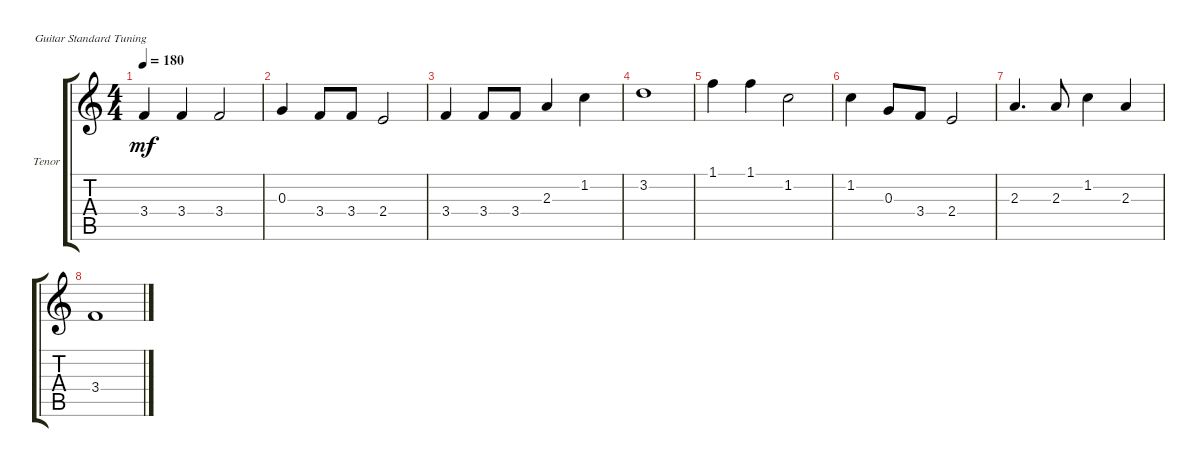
\defaultSystemsLayout 4
\bracketExtendMode groupsimilarinstruments
\firstSystemTrackNameOrientation horizontal
\otherSystemsTrackNameOrientation horizontal
\track ("Tenor" "Tenor") {instrument acousticguitarsteel}
\staff {score tabs}
\tuning (E4 B3 G3 D3 A2 E2)
\ts (4 4)
\tempo 180
\clef g2
\scale
0.487395
\ks c
3.4.4{dy mf instrument acousticguitarsteel} 3.4.4 3.4.2 |
\scale
0.256303 0.3.4 3.4.8 3.4.8 2.4.2 |
\scale
0.256303 3.4.4 3.4.8 3.4.8 2.3.4 1.2.4 |
\scale
0.333333 3.2.1 |
\scale
0.333333 1.1.4 1.1.4 1.2.2 |
\scale
0.333333 1.2.4 0.3.8 3.4.8 2.4.2 |
2.3.4{d} 2.3.8 1.2.4 2.3.4 |
3.4.1
